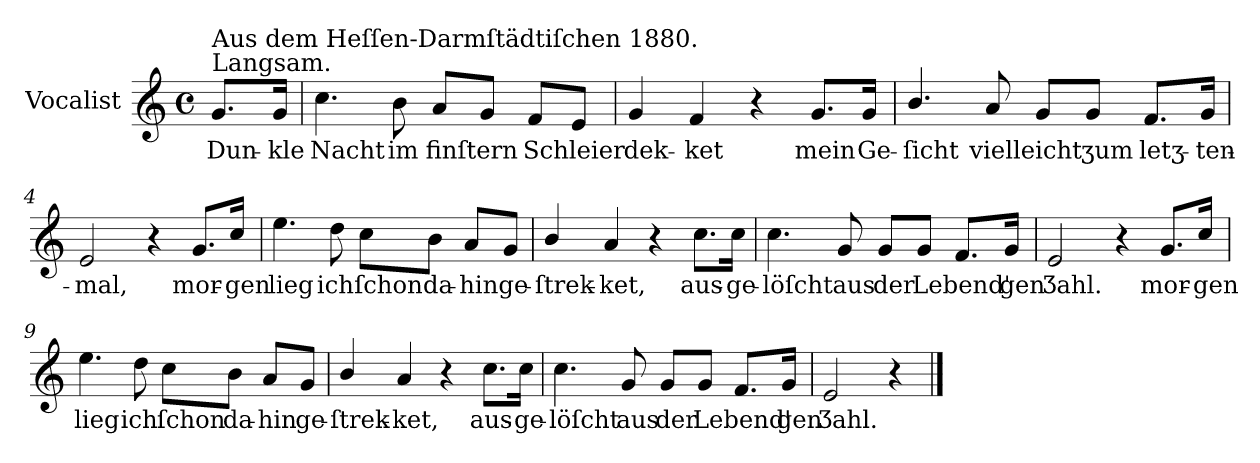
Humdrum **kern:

**kern	**text
*part1	*part1
*staff1	*staff1
*I"Vocalist	*
*k[]	*
*C:	*
*M4/4	*
*met(c)	*
=	=
!LO:TX:a:t=Langsam.	!
!LO:TX:a:t=Aus dem Heſſen-Darmſtädtiſchen 1880.	!
8.gL	Dun-
16gJk	-kle
=1	=1
4.cc	Nacht
8b	im
8aL	finſtern
8gJ	.
8fL	Schleier
8eJ	.
=2	=2
4g	dek-
4f	-ket
4r	.
8.gL	mein
16gJk	Ge-
=3	=3
4.b/	-ſicht
8a	vielleicht
8gL	.
8gJ	ʒum
8.fL	letʒ-
16gJk	-ten-
=4	=4
2e	-mal,
4r	.
8.gL	mor-
16ccJk	-gen
=5	=5
4.ee	lieg
8dd	ich
8ccL	ſchon
8bJ	da-
8aL	-hin
8gJ	ge-
=6	=6
4b/	-ſtrek-
4a	-ket,
4r	.
8.ccL	aus-
16ccJk	-ge-
=7	=7
4.cc	-löſcht
8g	aus
8gL	der
8gJ	Lebend'
8.fL	.
16gJk	gen
=8	=8
2e	Ʒahl.
4r	.
8.gL	mor-
16ccJk	-gen
=9	=9
4.ee	lieg
8dd	ich
8ccL	ſchon
8bJ	da-
8aL	-hin
8gJ	ge-
=10	=10
4b/	-ſtrek-
4a	-ket,
4r	.
8.ccL	aus-
16ccJk	-ge-
=11	=11
4.cc	-löſcht
8g	aus
8gL	der
8gJ	Lebend'
8.fL	.
16gJk	gen
=12	=12
2e	Ʒahl.
4r	.
==	==
*-	*-
